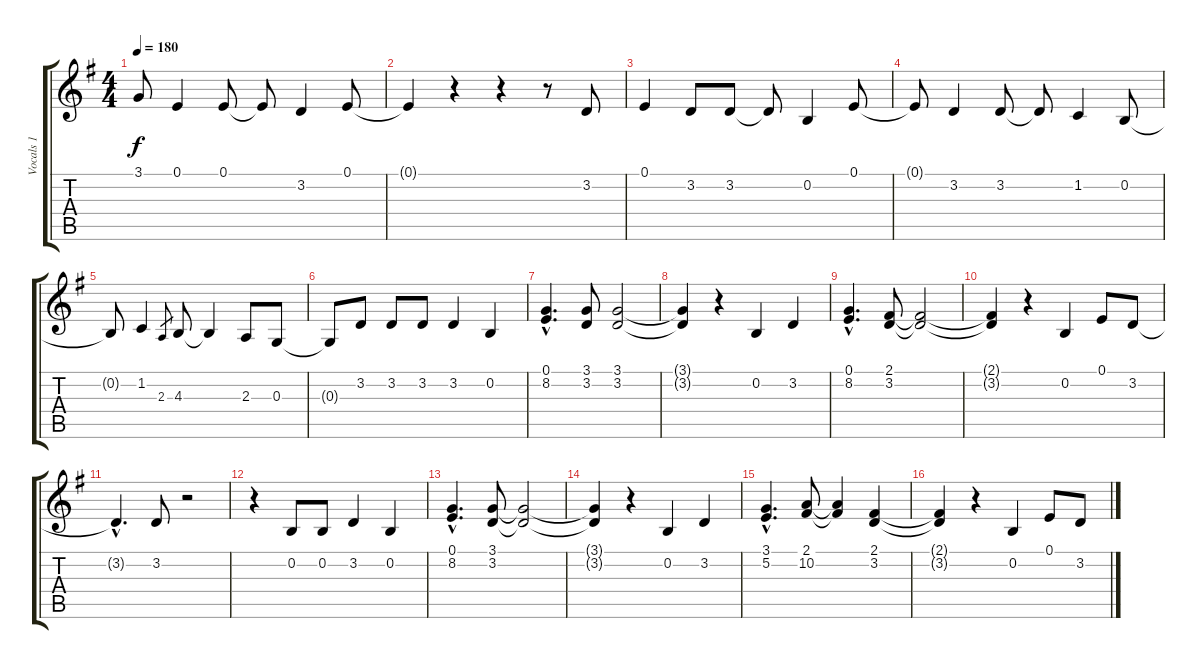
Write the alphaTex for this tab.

\track ("Vocals 1" "Vocals 1") {instrument englishhorn}
\staff {score tabs}
\tuning (E4 B3 G3 D3 A2 E2) {hide}
\ts (4 4)
\tempo 180
\clef g2
\ks g
3.1{t}.8{dy f} 0.1.4 0.1.8 0.1{t}.8 3.2.4 0.1.8 |
0.1{t}.4 r.4 r.4 r.8 3.2.8 |
0.1.4 3.2.8 3.2.8 3.2{t}.8 0.2.4 0.1.8 |
0.1{t}.8 3.2.4 3.2.8 3.2{t}.8 1.2.4 0.2.8 |
0.2{t}.8 1.2.4 2.3.8{gr} 4.3.8 4.3{t}.4 2.3.8 0.3.8 |
0.3{t}.8 3.2.8 3.2.8 3.2.8 3.2.4 0.2.4 |
(0.1{hac} 8.2{hac}).4{d} (3.1 3.2).8 (3.1 3.2).2 |
(3.1{t} 3.2{t}).4 r.4 0.2.4 3.2.4 |
(0.1{hac} 8.2{hac}).4{d} (2.1 3.2).8 (2.1{t} 3.2{t}).2 |
(2.1{t} 3.2{t}).4 r.4 0.2.4 0.1.8 3.2.8 |
3.2{hac t}.4{d} 3.2.8 r.2 |
r.4 0.2.8 0.2.8 3.2.4 0.2.4 |
(0.1{hac} 8.2{hac}).4{d} (3.1 3.2).8 (3.1{t} 3.2{t}).2 |
(3.1{t} 3.2{t}).4 r.4 0.2.4 3.2.4 |
(3.1{hac} 5.2{hac}).4{d} (2.1 10.2).8 (2.1{t} 10.2{t}).4 (2.1 3.2).4 |
(2.1{t} 3.2{t}).4 r.4 0.2.4 0.1.8 3.2.8
